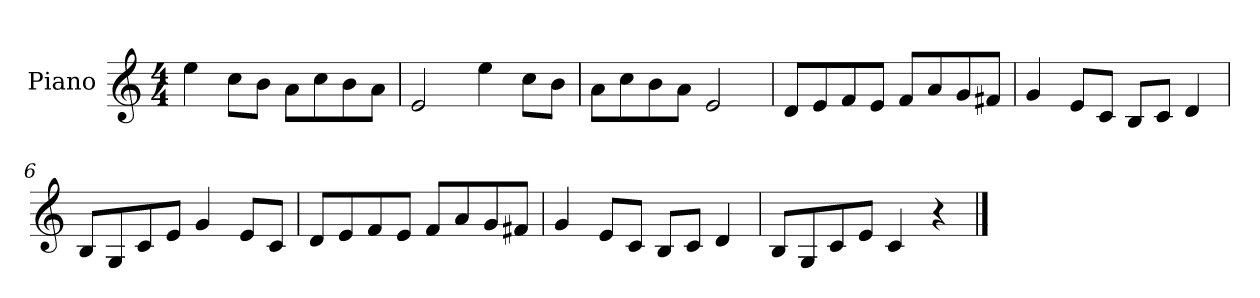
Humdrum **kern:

**kern
*part1
*staff1
*I"Piano
*I'P-no
*clefG2
*k[]
*M4/4
*MM90
=1
4ee\
8cc\L
8b\J
8a\L
8cc\
8b\
8a\J
=2
2e/
4ee\
8cc\L
8b\J
=3
8a\L
8cc\
8b\
8a\J
2e/
=4
8d/L
8e/
8f/
8e/J
8f/L
8a/
8g/
8f#X/J
=5
4g/
8e/L
8c/J
8B/L
8c/J
4d/
=6
8B/L
8G/
8c/
8e/J
4g/
8e/L
8c/J
!!LO:LB:g=z
=7
8d/L
8e/
8f/
8e/J
8f/L
8a/
8g/
8f#X/J
=8
4g/
8e/L
8c/J
8B/L
8c/J
4d/
=9
8B/L
8G/
8c/
8e/J
4c/
4r
==
*-
